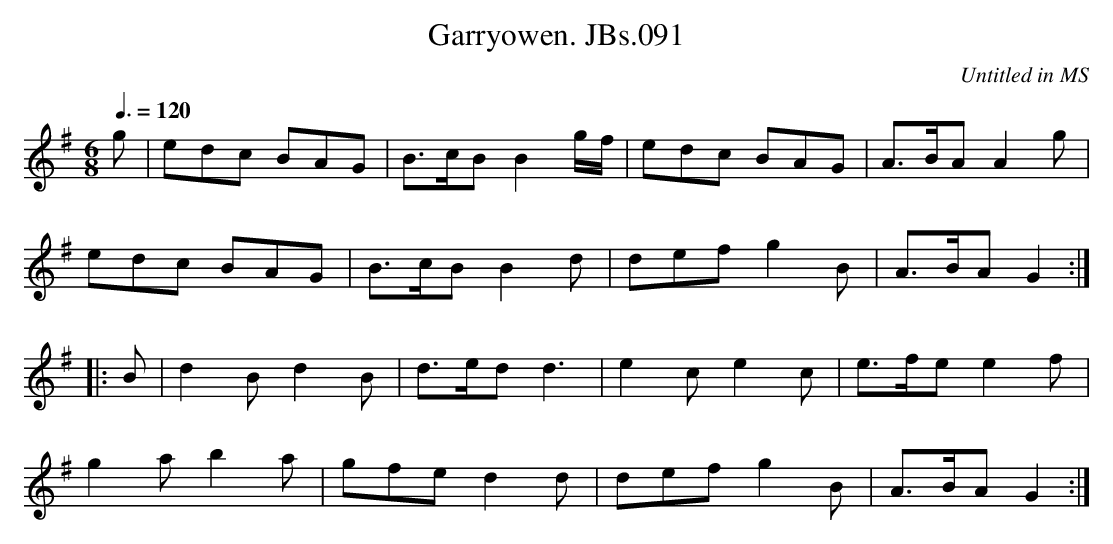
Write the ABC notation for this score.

X:1
T:Garryowen. JBs.091
C:Untitled in MS
M:6/8
L:1/8
Q:3/8=120
K:G
g|edc BAG|B>cB B2g/f/|edc BAG|A>BA A2g|
edc BAG|B>cB B2d|def g2B|A>BAG2:|
|:B|d2Bd2B|d>ed d3|e2ce2c|e>fe e2f|
g2ab2a|gfe d2d|defg2B|A>BA G2:|
